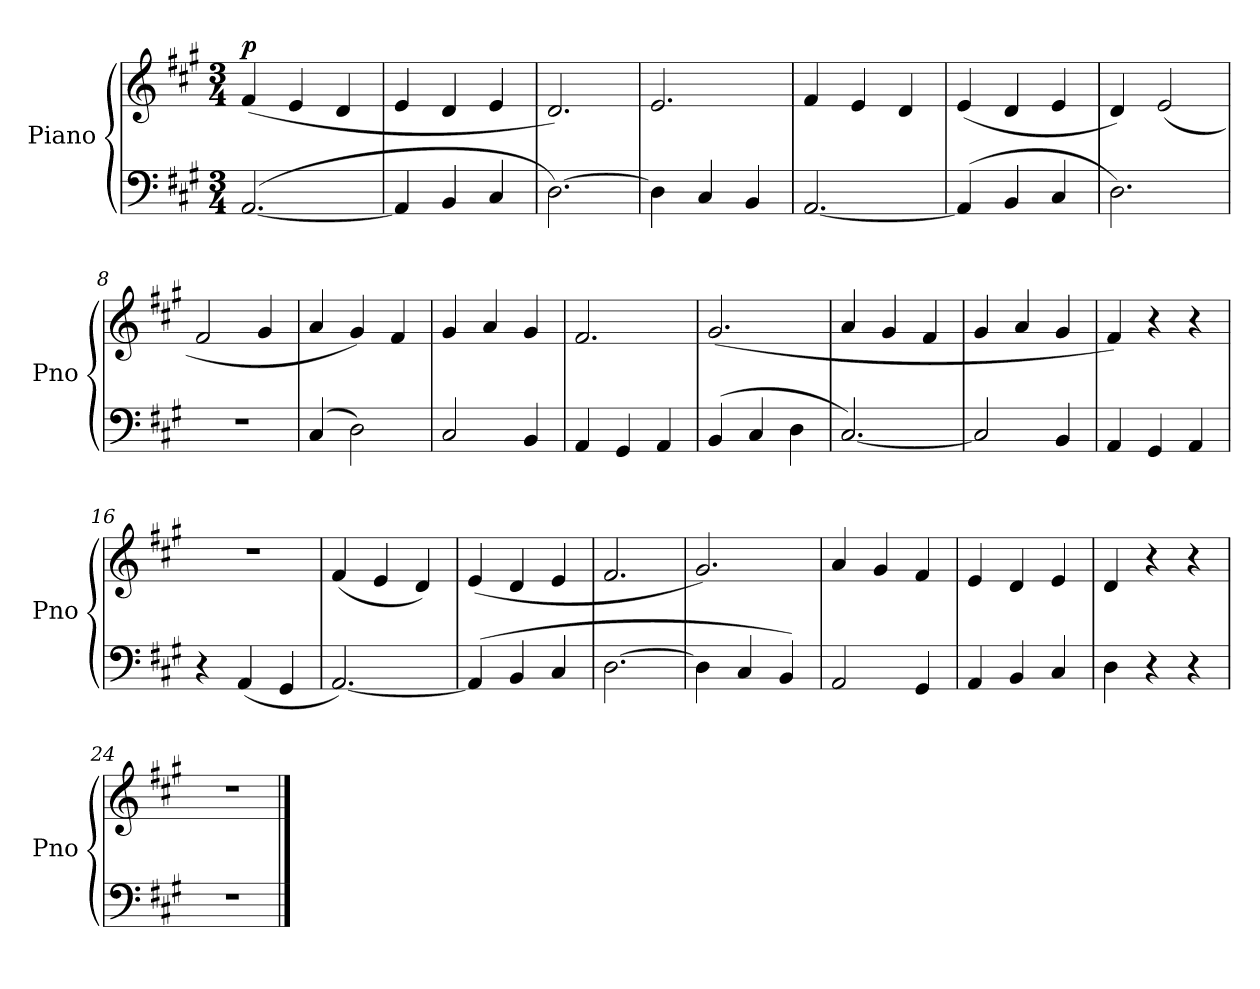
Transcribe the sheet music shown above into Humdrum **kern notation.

**kern	**kern	**dynam
*part2	*part1	*part1
*staff2	*staff1	*staff1
*I"Piano	*I"Piano	*
*I'Pno	*I'Pno	*
*clefF4	*clefG2	*
*k[f#c#g#]	*k[f#c#g#]	*
*M3/4	*M3/4	*
*MM120	*MM120	*
=1	=1	=1
!	!	!LO:DY:a
([2.AA/	(4f#/	p
.	4e/	.
.	4d/	.
=2	=2	=2
4AA/]	4e/	.
4BB/	4d/	.
4C#/	4e/	.
=3	=3	=3
[2.D\)	2.d/)	.
=4	=4	=4
4D\]	2.e/	.
4C#/	.	.
4BB/	.	.
=5	=5	=5
[2.AA/	4f#/	.
.	4e/	.
.	4d/	.
!!LO:LB:g=z
=6	=6	=6
(4AA/]	(4e/	.
4BB/	4d/	.
4C#/	4e/	.
=7	=7	=7
2.D\)	4d/)	.
.	(2e/	.
=8	=8	=8
2.r	2f#/	.
.	4g#/	.
=9	=9	=9
(4C#/	4a/	.
2D\)	4g#/)	.
.	4f#/	.
=10	=10	=10
2C#/	4g#/	.
.	4a/	.
4BB/	4g#/	.
=11	=11	=11
4AA/	2.f#/	.
4GG#/	.	.
4AA/	.	.
!!LO:LB:g=z
=12	=12	=12
(4BB/	(2.g#/	.
4C#/	.	.
4D\	.	.
=13	=13	=13
[2.C#/)	4a/	.
.	4g#/	.
.	4f#/	.
=14	=14	=14
2C#/]	4g#/	.
.	4a/	.
4BB/	4g#/	.
=15	=15	=15
4AA/	4f#/)	.
4GG#/	4r	.
4AA/	4r	.
=16	=16	=16
4r	2.r	.
(4AA/	.	.
4GG#/	.	.
=17	=17	=17
[2.AA/)	(4f#/	.
.	4e/	.
.	4d/)	.
!!LO:LB:g=z
=18	=18	=18
(4AA/]	(4e/	.
4BB/	4d/	.
4C#/	4e/	.
=19	=19	=19
[2.D\	2.f#/	.
=20	=20	=20
4D\]	2.g#/)	.
4C#/	.	.
4BB/)	.	.
=21	=21	=21
2AA/	4a/	.
.	4g#/	.
4GG#/	4f#/	.
=22	=22	=22
4AA/	4e/	.
4BB/	4d/	.
4C#/	4e/	.
=23	=23	=23
4D\	4d/	.
4r	4r	.
4r	4r	.
=24	=24	=24
2.r	2.r	.
==	==	==
*-	*-	*-
